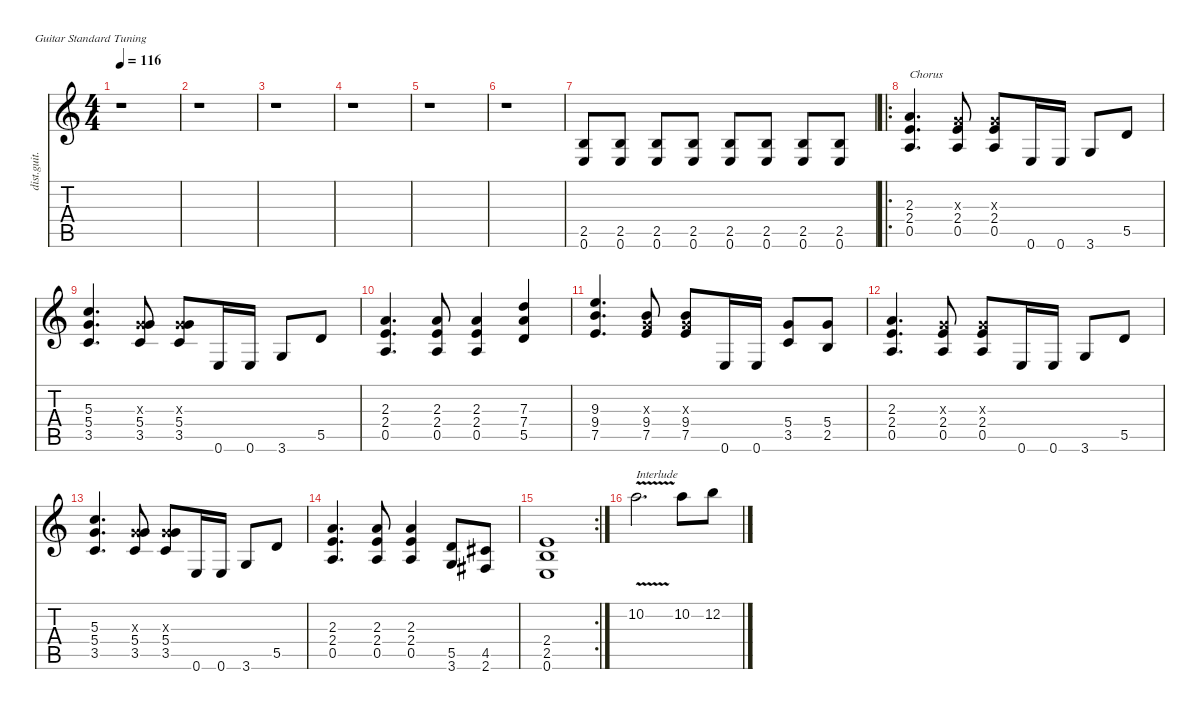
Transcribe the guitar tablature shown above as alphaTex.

\defaultSystemsLayout 4
\hideDynamics
\bracketExtendMode nobrackets
\track ("Gtr. 3" "dist.guit.") {instrument distortionguitar}
\staff {score tabs}
\tuning (E4 B3 G3 D3 A2 E2)
\ts (4 4)
\tempo 116
\clef g2
\ks c
r.1{dy f} |
r.1 |
r.1 |
r.1 |
r.1 |
r.1 |
(2.5 0.6).8 (2.5 0.6).8 (2.5 0.6).8 (2.5 0.6).8 (2.5 0.6).8 (2.5 0.6).8 (2.5 0.6).8 (2.5 0.6).8 |
\ro
(2.3 2.4 0.5).4{d txt "Chorus"} (0.3{x} 2.4 0.5).8 (0.3{x} 2.4 0.5).8 0.6.16 0.6.16 3.6.8 5.5.8 |
(5.3 5.4 3.5).4{d} (0.3{x} 5.4 3.5).8 (0.3{x} 5.4 3.5).8 0.6.16 0.6.16 3.6.8 5.5.8 |
(2.3 2.4 0.5).4{d} (2.3 2.4 0.5).8 (2.3 2.4 0.5).4 (7.3 7.4 5.5).4 |
(9.3 9.4 7.5).4{d} (0.3{x} 9.4 7.5).8 (0.3{x} 9.4 7.5).8 0.6.16 0.6.16 (5.4 3.5).8 (5.4 2.5).8 |
(2.3 2.4 0.5).4{d} (0.3{x} 2.4 0.5).8 (0.3{x} 2.4 0.5).8 0.6.16 0.6.16 3.6.8 5.5.8 |
(5.3 5.4 3.5).4{d} (0.3{x} 5.4 3.5).8 (0.3{x} 5.4 3.5).8 0.6.16 0.6.16 3.6.8 5.5.8 |
(2.3 2.4 0.5).4{d} (2.3 2.4 0.5).8 (2.3 2.4 0.5).4 (5.5 3.6).8 (4.5{acc #} 2.6{acc #}).8 |
\rc 2
(2.4 2.5 0.6).1 |
10.2{v}.2{d txt "Interlude"} 10.2.8 12.2.8
